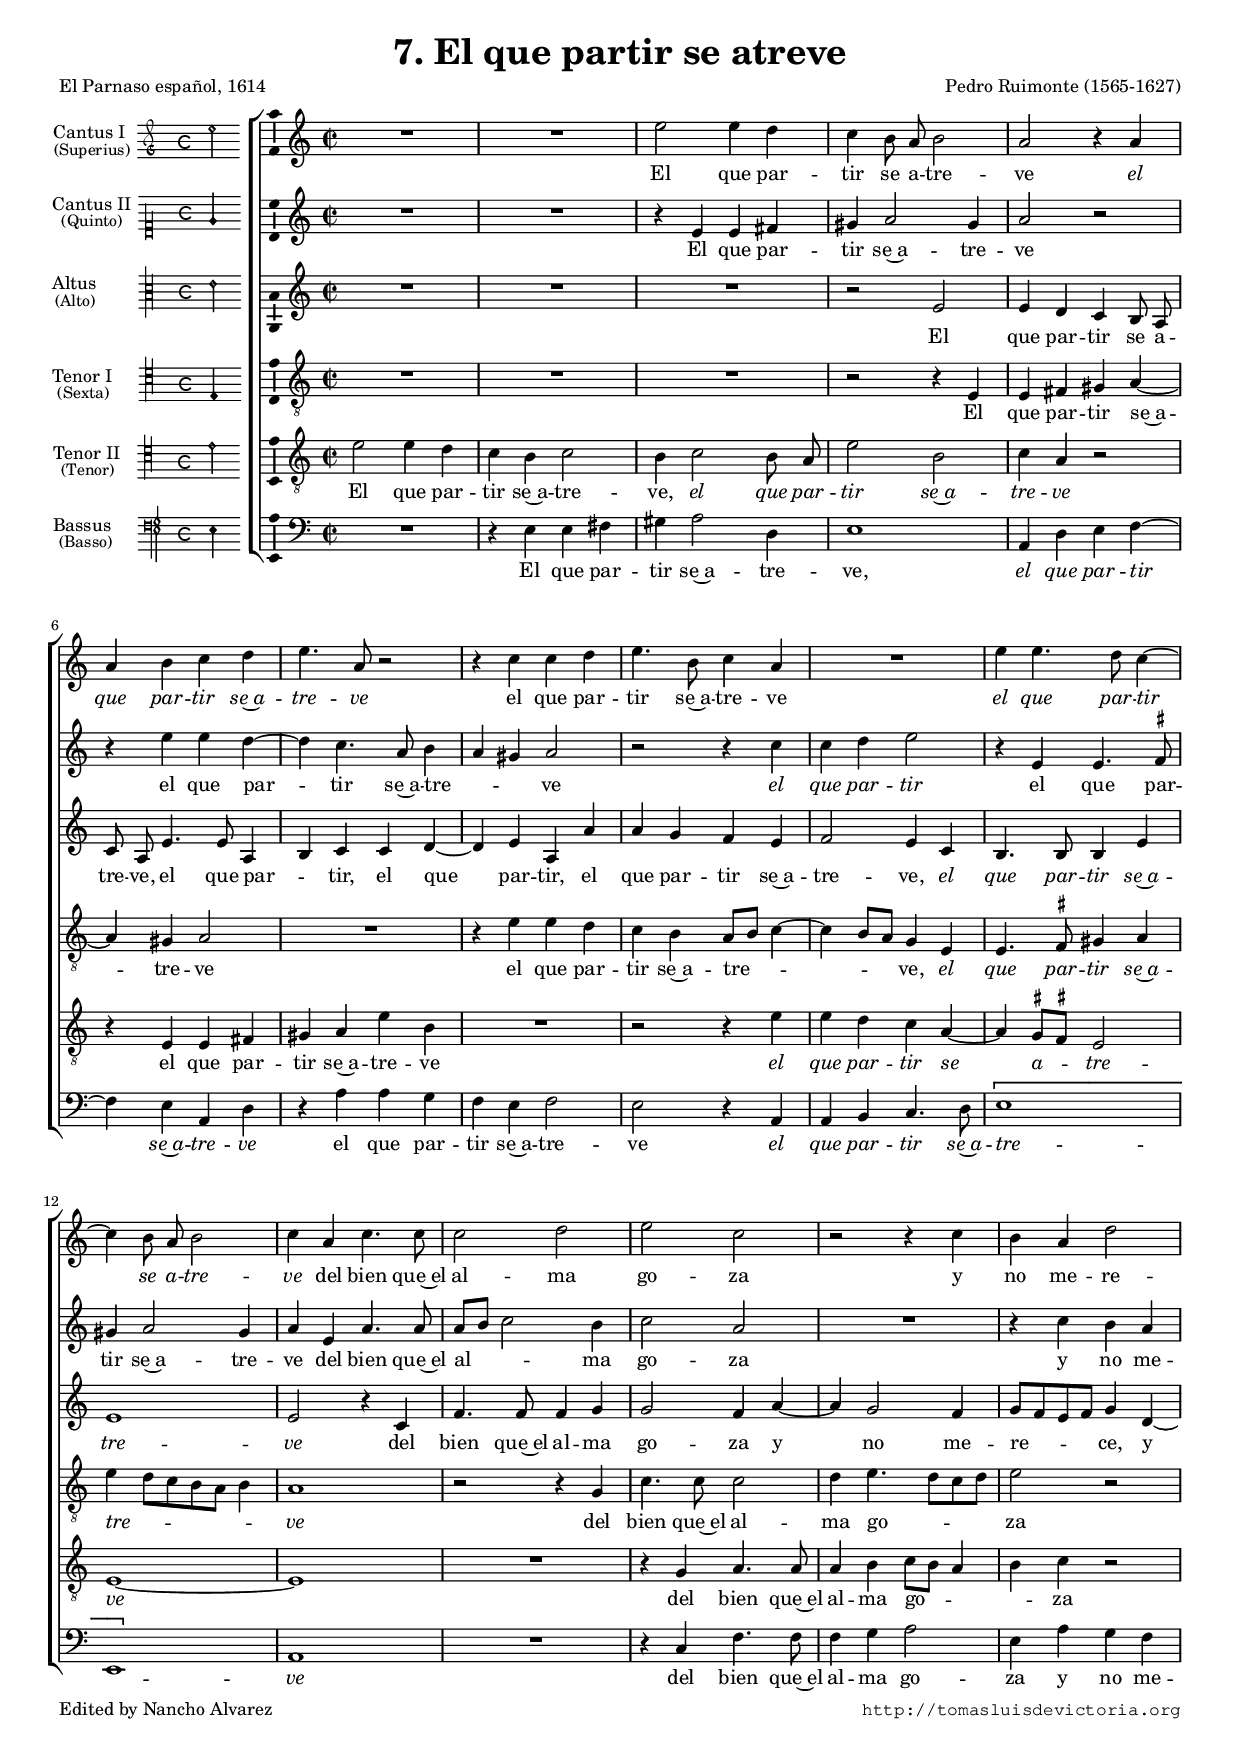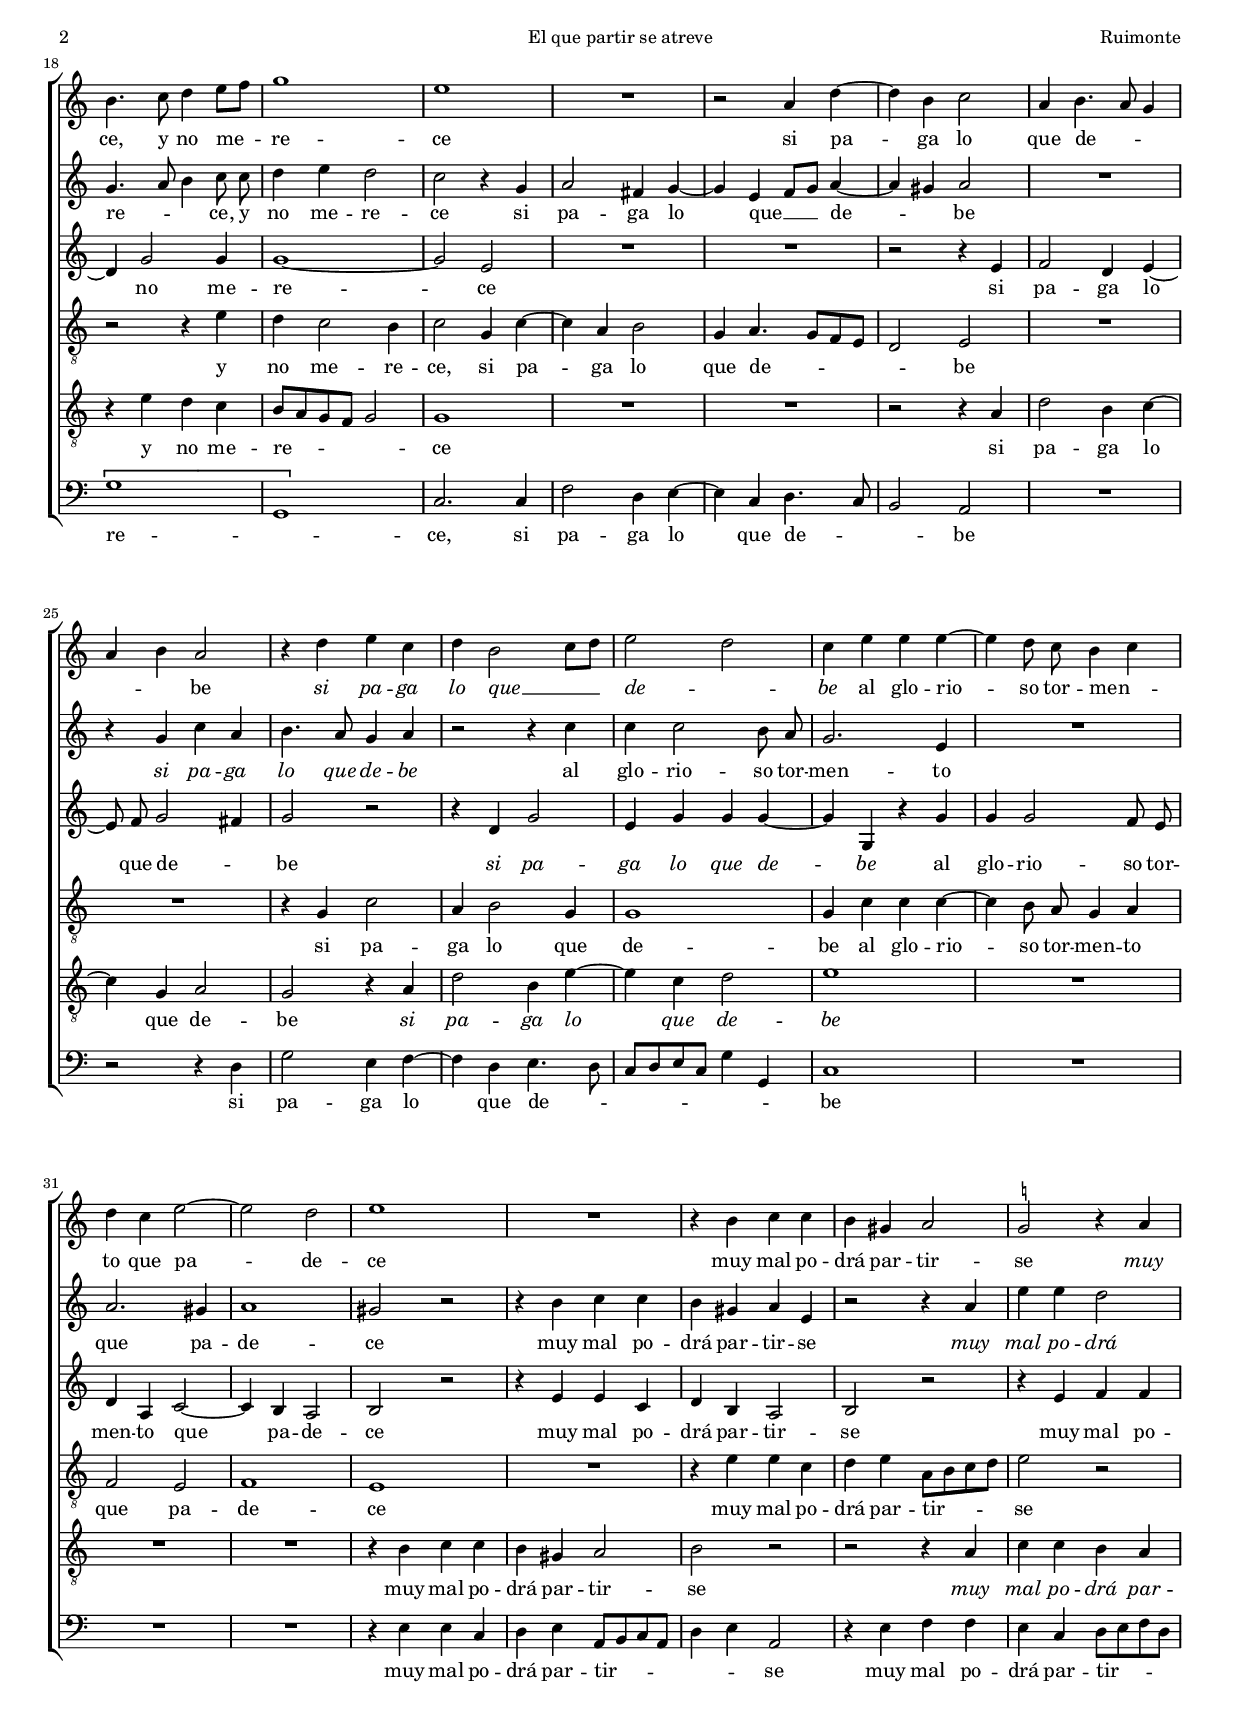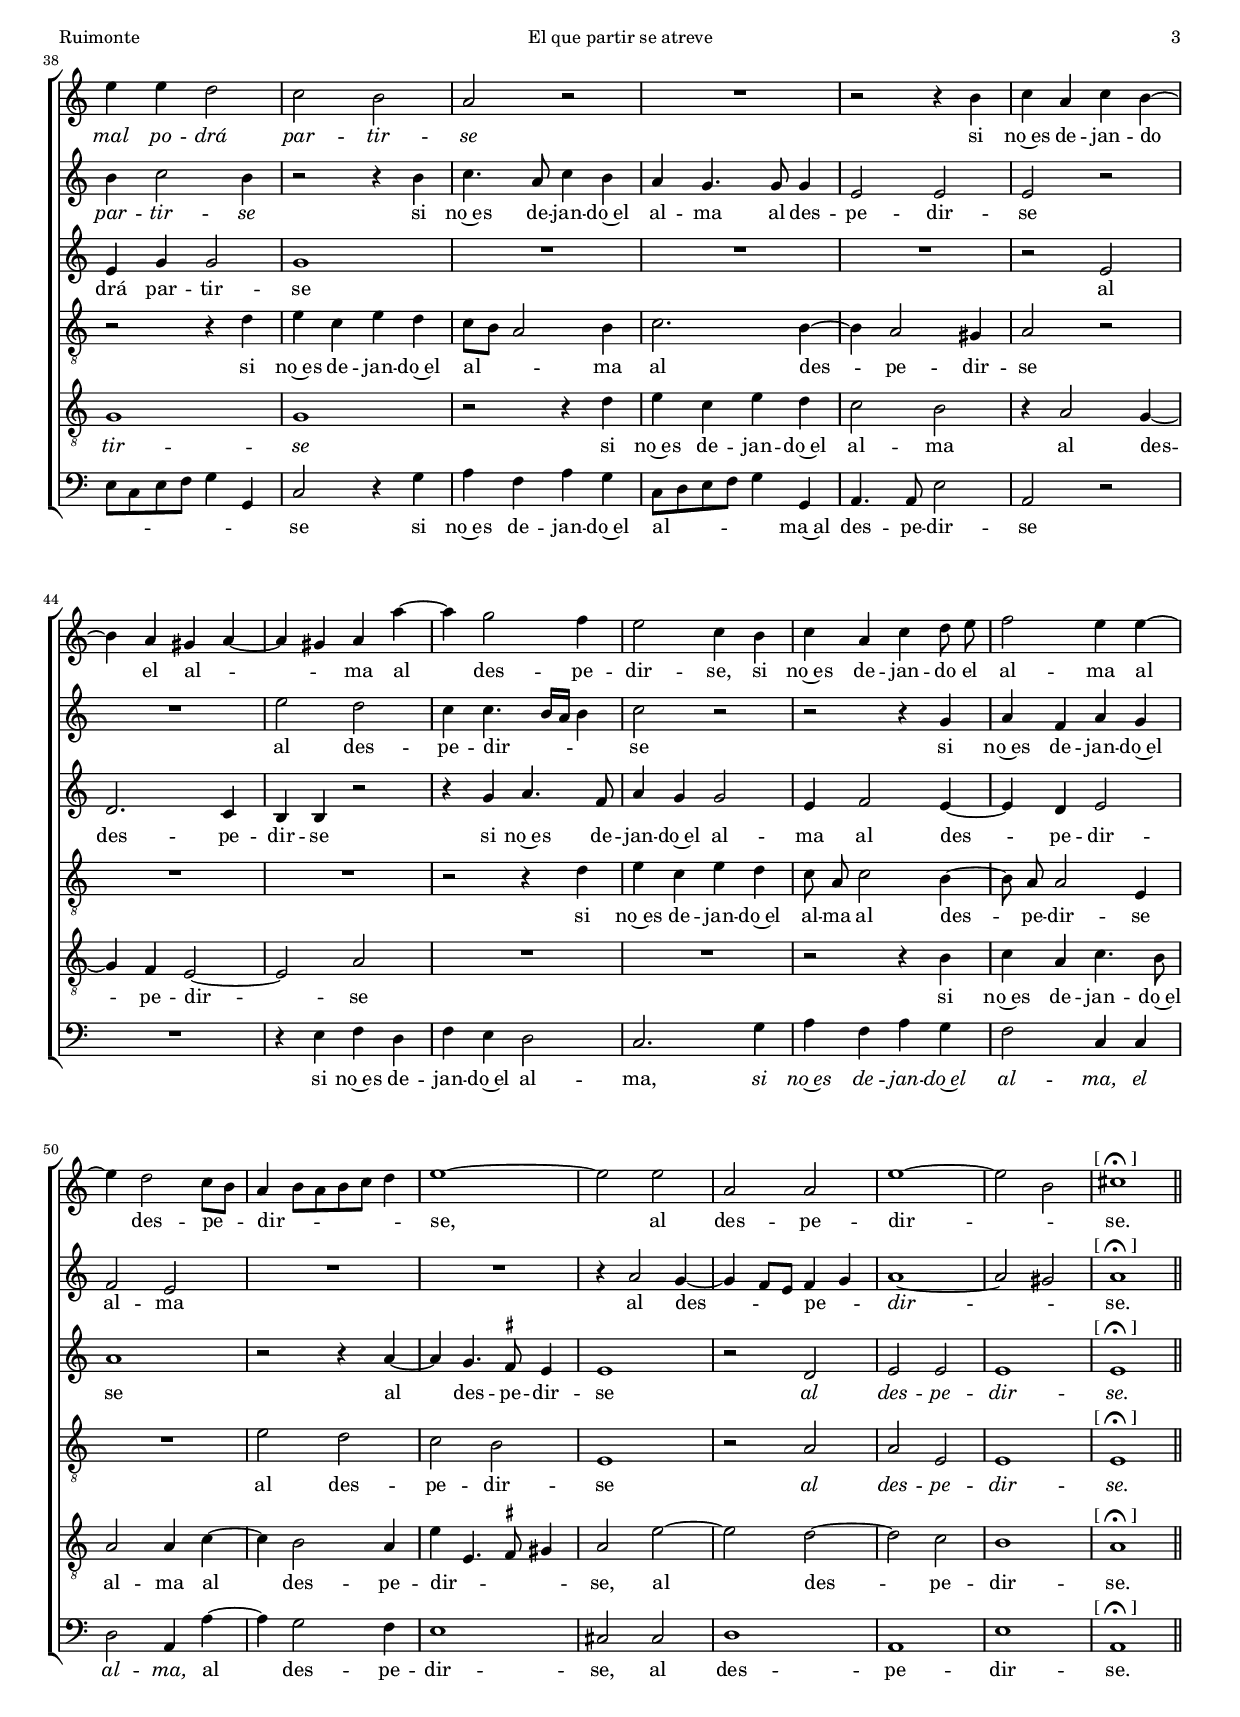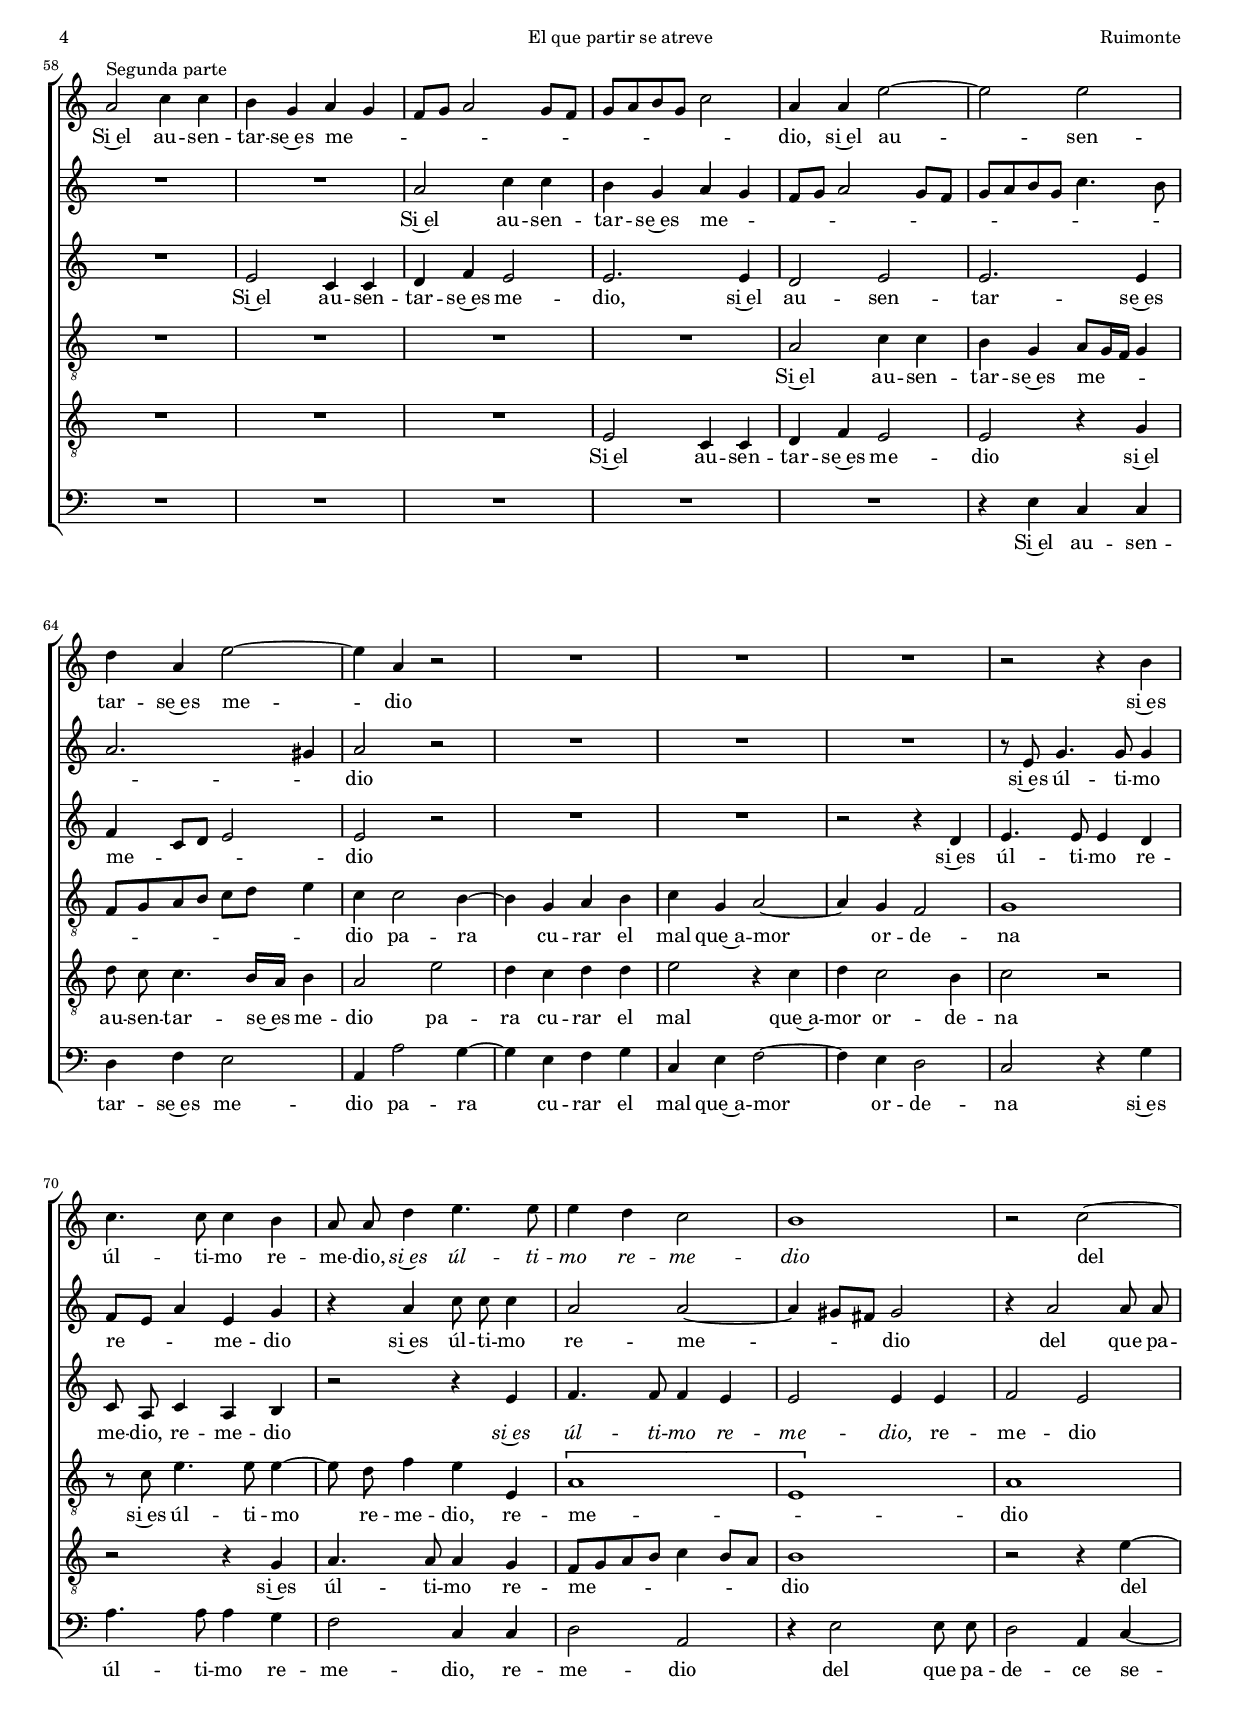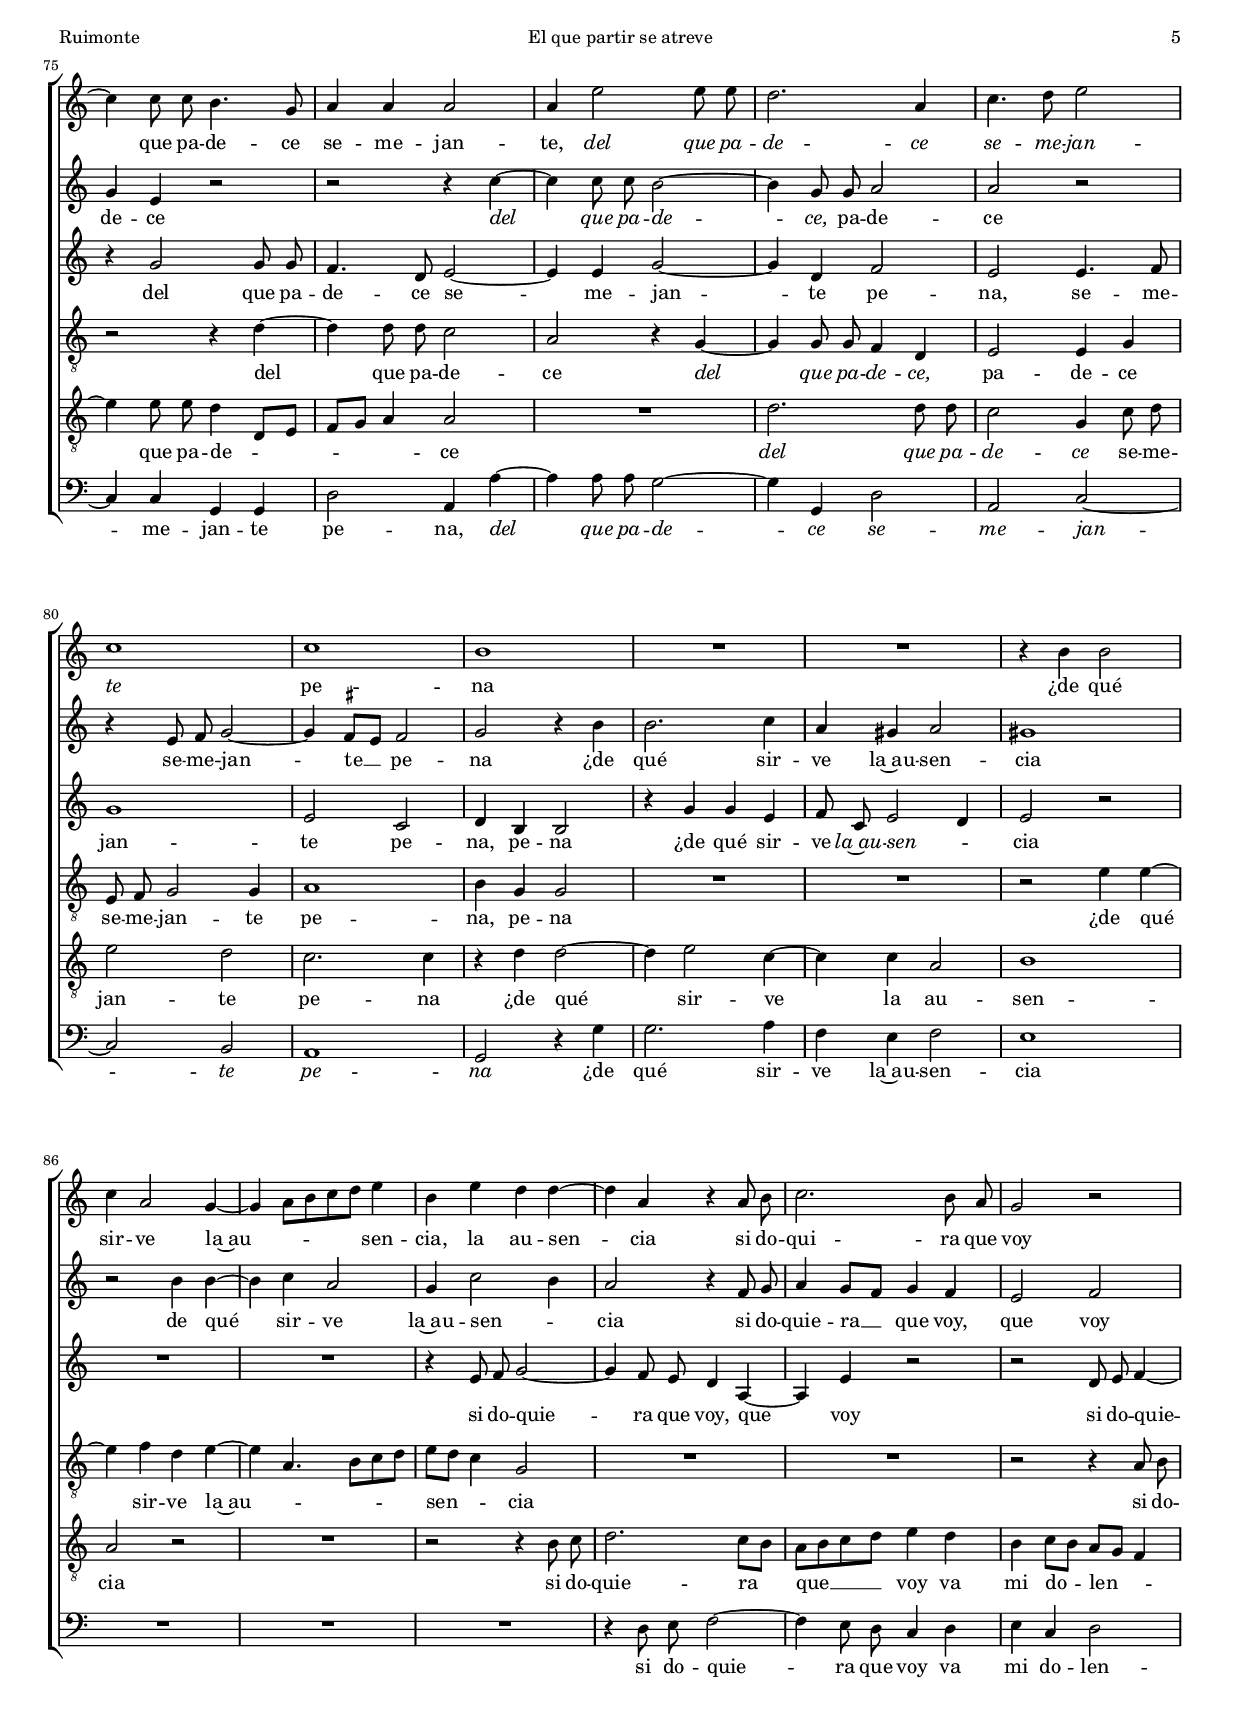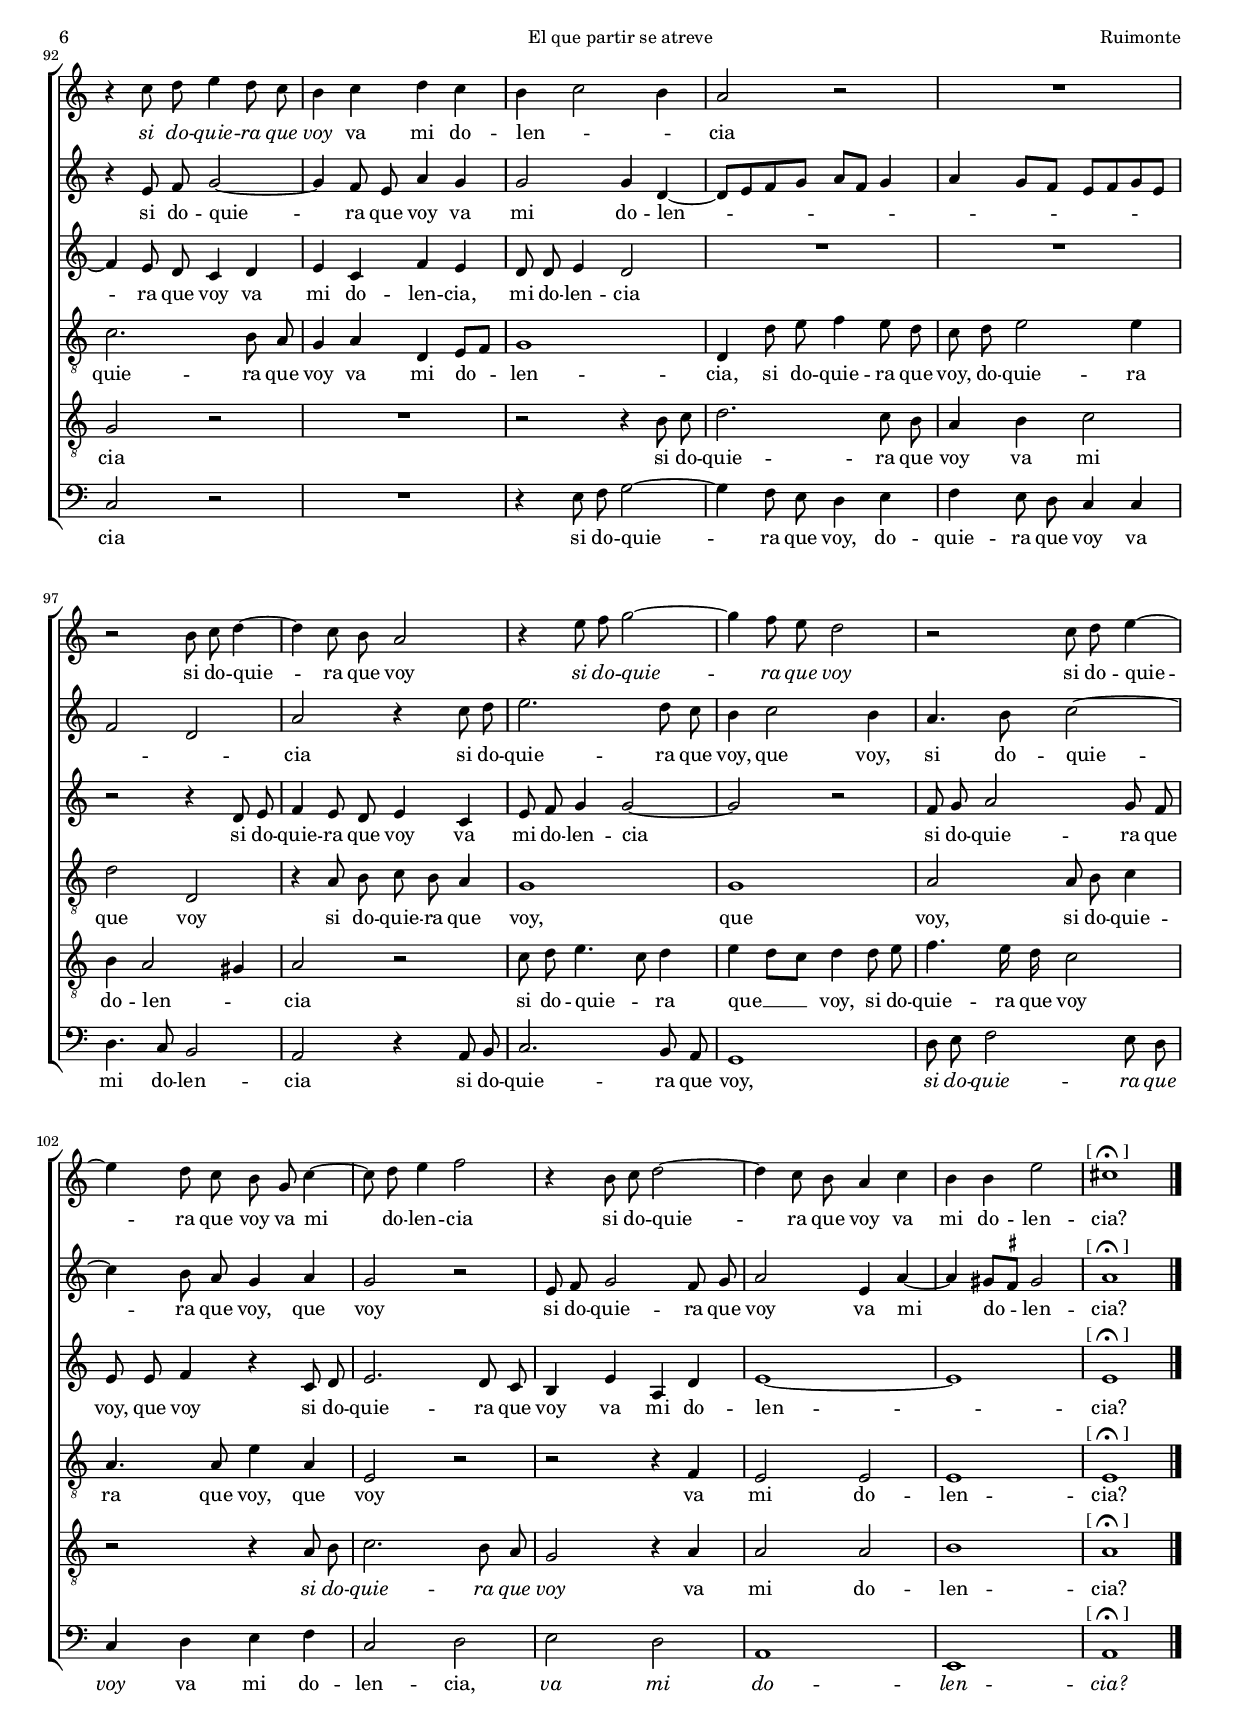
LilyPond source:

\version "2.18.0"

#(set-default-paper-size "a4")
#(set-global-staff-size 15.6)
#(ly:set-option 'point-and-click #f)
%mobile -s13.0 -i2.5

italicas=\override LyricText.font-shape = #'italic
rectas=\override LyricText.font-shape = #'upright
ss=\once \set suggestAccidentals = ##t
incipitwidth = 20
mtempo={\tempo 4 = 120}
mtempob={\tempo 4 = 60}
pfermata=\markup{\hspace #-2 "[" \musicglyph #"scripts.ufermata" "]"}

htitle="El que partir se atreve"
hcomposer="Ruimonte"

\header {
        title=\markup{\fontsize #2 "7. El que partir se atreve"}
	%subtitle="Madrigal"
	%subsubtitle=\markup{\null \vspace #2 }
	composer="Pedro Ruimonte (1565-1627)"
        pdfauthor=\composer
	%opus="(-)"
	poet=\markup{"El Parnaso español, 1614"}
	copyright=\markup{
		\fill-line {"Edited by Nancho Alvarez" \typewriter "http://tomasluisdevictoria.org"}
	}
%	tagline=""
}

global={\key c \major \time 2/2
        \skip 1*57 \bar "||" \break
	\skip 1*50 \bar "|."
}


cantus=\relative c''{
	R1*2
	e2 e4 d
	c4 b8 a b2
	a2 r4 a
	a b c d
	e4. a,8 r2
	r4 c c d
	e4. b8 c4 a
	R1
	e'4 e4. d8 c4 ~
	c4 b8 a b2
	c4 a c4. c8
	c2 d
	e c
	r2 r4 c
	b a d2
	b4. c8 d4 e8[ f]
	g1
	e1
	R1
	r2 a,4 d ~
	d b c2
	a4 b4. a8 g4
	a b a2
	r4 d e c
	d b2 c8[ d]
	e2 d
	c4 e e e ~
	e d8 c b4 c
	d c e2 ~
	e d
	e1
	R1
	r4 b c c
	b4 gis a2
	\ss g!2 r4 a
	e'4 e d2
	c b
	a r
	R1
	r2 r4 b
	c4 a c b ~
	b4 a gis a ~
	a gis a a' ~
	a g2 f4
	e2 c4 b
	c4 a c d8 e
	f2 e4 e ~
	e d2 c8[ b]
	a4 b8[ a b c] d4
	e1 ~
	e2 e
	a,2 a
	e'1 ~
	e2 b
	cis1^\pfermata
	s4*0^\markup{"Segunda parte"}
	a2 c4 c
	b g a g
	f8[ g] a2 g8[ f]
	g[ a b g] c2
	a4 a e'2 ~
	e e
	d4 a e'2 ~
	e4 a, r2
	R1*3
	r2 r4 b
	c4. c8 c4 b
	a8 a d4 e4. e8
	e4 d c2
	b1
	r2 c ~
	c4 c8 c b4. g8
	a4 a a2
	a4 e'2 e8 e
	d2. a4
	c4. d8 e2
	c1
	c
	b
	R1*2
	r4 b b2
	c4 a2 g4 ~
	g4 a8[ b c d] e4
	b e d d ~
	d a r a8 b
	c2. b8 a
	g2 r
	r4 c8 d e4 d8 c
	b4 c d c
	b c2 b4
	a2 r
	R1
	r2 b8 c d4 ~
	d c8 b a2
	r4 e'8 f g2 ~
	g4 f8 e d2
	r2 c8 d e4 ~
	e d8 c b g c4 ~
	c8 d e4 f2
	r4 b,8 c d2 ~
	d4 c8 b a4 c
	b b e2
	cis1^\pfermata
}

cantusdos=\relative c'{
	R1*2
	r4 e e fis
	gis4 a2 gis4
	a2 r
	r4 e' e d ~
	d c4. a8 b4
	a gis a2
	r2 r4 c
	c d e2
	r4 e, e4. \ss fis8
	gis4 a2 gis4
	a e a4. a8
	a8[ b] c2 b4
	c2 a
	R1
	r4 c b a
	g4. a8 b4 c8 c
	d4 e d2
	c2 r4 g
	a2 fis4 g ~
	g e f8[ g] a4 ~
	a gis a2
	R1
	r4 g c a
	b4. a8 g4 a
	r2 r4 c
	c4 c2 b8 a
	g2. e4
	R1
	a2. gis4
	a1
	gis2 r
	r4 b c c
	b gis a e
	r2 r4 a
	e' e d2
	b4 c2 b4
	r2 r4 b
	c4. a8 c4 b
	a4 g4. g8 g4
	e2 e
	e r
	R1
	e'2 d
	c4 c4. b16[ a] b4
	c2 r
	r2 r4 g
	a f a g
	f2 e
	R1*2
	r4 a2 g4 ~
	g f8[ e] f4 g
	a1 ~
	a2 gis
	a1^\pfermata
	R1*2
	a2 c4 c
	b4 g a g
	f8[ g] a2 g8[ f]
	g[ a b g] c4. b8
	a2. gis4
	a2 r
	R1*3
	r8 e g4. g8 g4
	f8[ e] a4 e g
	r a c8 c c4
	a2 a ~
	a4 gis8[ fis] gis2
	r4 a2 a8 a
	g4 e r2
	r2 r4 c' ~
	c c8 c b2 ~
	b4 g8 g a2
	a2 r
	r4 e8 f g2 ~
	g4 \ss fis8[ e] fis2
	g2 r4 b
	b2. c4
	a gis a2
	gis1
	r2 b4 b ~
	b4 c a2
	g4 c2 b4
	a2 r4 f8 g
	a4 g8[ f] g4 f
	e2 f
	r4 e8 f g2 ~
	g4 f8 e a4 g
	g2 g4 d ~
	d8[ e f g] a[ f] g4
	a g8[ f] e[ f g e]
	f2 d
	a'2 r4 c8 d
	e2. d8 c
	b4 c2 b4
	a4. b8 c2 ~
	c4 b8 a g4 a
	g2 r
	e8 f g2 f8 g
	a2 e4 a ~
	a gis8[ \ss fis] gis2
	a1^\pfermata
}

altus=\relative c'{
	R1*3
	r2 e
	e4 d c b8 a
	c a e'4. e8 a,4
	b4 c c d ~
	d e a, a'
	a g f e
	f2 e4 c
	b4. b8 b4 e
	e1
	e2 r4 c
	f4. f8 f4 g
	g2 f4 a ~
	a4 g2 f4
	g8[ f e f] g4 d ~
	d g2 g4
	g1 ~
	g2 e
	R1*2
	r2 r4 e
	f2 d4 e ~
	e8 f g2 fis4
	g2 r
	r4 d g2
	e4 g g g ~
	g g, r g'
	g4 g2 f8 e
	d4 a c2 ~
	c4 b a2
	b2 r
	r4 e e c
	d b a2
	b2 r
	r4 e f f
	e g g2
	g1
	R1*3
	r2 e
	d2. c4
	b b r2
	r4 g' a4. f8
	a4 g g2
	e4 f2 e4 ~
	e d e2
	a1
	r2 r4 a ~
	a g4. \ss fis8 e4
	e1
	r2 d
	e e
	e1
	e^\pfermata
	R1
	e2 c4 c
	d f e2
	e2. e4
	d2 e
	e2. e4
	f4 c8[ d] e2
	e2 r
	R1*2
	r2 r4 d
	e4. e8 e4 d
	c8 a c4 a b
	r2 r4 e
	f4. f8 f4 e
	e2 e4 e
	f2 e
	r4 g2 g8 g
	f4. d8 e2 ~
	e4 e g2 ~
	g4 d f2
	e2 e4. f8
	g1
	e2 c
	d4 b b2
	r4 g' g e
	f8 c e2 d4
	e2 r
	R1*2
	r4 e8 f g2 ~
	g4 f8 e d4 a ~
	a e' r2
	r2 d8 e f4 ~
	f e8 d c4 d
	e c f e
	d8 d e4 d2
	R1*2
	r2 r4 d8 e
	f4 e8 d e4 c
	e8 f g4 g2 ~
	g r
	f8 g a2 g8 f
	e e f4 r c8 d
	e2. d8 c
	b4 e a, d
	e1 ~
	e
	e1^\pfermata
}

tenor=\relative c{
	R1*3
	r2 r4 e
	e fis gis a ~
	a gis a2
	R1
	r4 e' e d
	c b a8[ b] c4 ~
	c b8[ a] g4 e
	e4. \ss fis8 gis4 a
	e'4 d8[ c b a] b4
	a1
	r2 r4 g
	c4. c8 c2
	d4 e4. d8[ c d]
	e2 r
	r r4 e
	d c2 b4
	c2 g4 c ~
	c a b2
	g4 a4. g8[ f e]
	d2 e
	R1*2
	r4 g c2
	a4 b2 g4
	g1
	g4 c c c ~
	c b8 a g4 a
	f2 e
	f1
	e
	R1
	r4 e' e c
	d4 e a,8[ b c d]
	e2 r
	r2 r4 d
	e c e d
	c8[ b] a2 b4
	c2. b4 ~
	b4 a2 gis4 
	a2 r
	R1*2
	r2 r4 d
	e c e d
	c8 a c2 b4 ~
	b8 a a2 e4
	R1
	e'2 d
	c b
	e,1
	r2 a
	a e
	e1
	e^\pfermata
	R1*4
	a2 c4 c
	b g a8[ g16 f] g4
	f8[ g a b] c[ d] e4
	c4 c2 b4 ~
	b4 g a b
	c g a2 ~
	a4 g f2
	g1
	r8 c e4. e8 e4 ~
	e8 d f4 e e,
	\[a1
	e\]
	a1
	r2 r4 d ~
	d4 d8 d c2
	a r4 g ~
	g g8 g f4 d
	e2 e4 g
	e8 f g2 g4
	a1
	b4 g g2
	R1*2
	r2 e'4 e ~
	e f d e ~
	e a,4. b8[ c d]
	e8[ d] c4 g2
	R1*2
	r2 r4 a8 b
	c2. b8 a
	g4 a d, e8[ f]
	g1
	d4 d'8 e f4 e8 d
	c d e2 e4
	d2 d,
	r4 a'8 b c b a4
	g1
	g
	a2 a8 b c4
	a4. a8 e'4 a,
	e2 r
	r r4 f
	e2 e
	e1
	e^\pfermata
}

tenordos=\relative c'{
	e2 e4 d
	c b c2
	b4 c2 b8 a
	e'2 b
	c4 a r2
	r4 e e fis
	gis a e' b
	R1
	r2 r4 e
	e d c a ~
	a \ss gis8[ \ss fis] e2
	e1 ~
	e
	R1
	r4 g a4. a8
	a4 b c8[ b] a4
	b c r2
	r4 e d c
	b8[ a g f] g2
	g1
	R1*2
	r2 r4 a
	d2 b4 c ~
	c g a2
	g r4 a
	d2 b4 e ~
	e4 c d2
	e1
	R1*3
	r4 b c c
	b gis a2
	b r
	r2 r4 a
	c c b a
	g1
	g
	r2 r4 d'
	e c e d
	c2 b
	r4 a2 g4 ~
	g4 f e2 ~
	e a
	R1*2
	r2 r4 b
	c a c4. b8
	a2 a4 c ~
	c4 b2 a4
	e' e,4. \ss fis8 gis4
	a2 e' ~
	e2 d ~
	d c
	b1
	a^\pfermata
	R1*3
	e2 c4 c
	d f e2
	e r4 g
	d'8 c c4. b16[ a] b4
	a2 e'
	d4 c d d
	e2 r4 c
	d c2 b4
	c2 r
	r2 r4 g
	a4. a8 a4 g
	f8[ g a b] c4 b8[ a]
	b1
	r2 r4 e ~
	e4 e8 e d4 d,8[ e]
	f[ g] a4 a2
	R1
	d2. d8 d
	c2 g4 c8 d
	e2 d
	c2. c4
	r4 d d2 ~
	d4 e2 c4 ~
	c c a2
	b1
	a2 r
	R1
	r2 r4 b8 c
	d2. c8[ b]
	a[ b c d] e4 d
	b4 c8[ b] a[ g] f4
	g2 r
	R1
	r2 r4 b8 c
	d2. c8 b
	a4 b c2
	b4 a2 gis4
	a2 r
	c8 d e4. c8 d4
	e4 d8[ c] d4 d8 e
	f4. e16 d c2
	r2 r4 a8 b
	c2. b8 a
	g2 r4 a
	a2 a
	b1
	a1^\pfermata
}

bassus=\relative c{
	R1
	r4 e e fis
	gis a2 d,4
	e1
	a,4 d e f ~
	f e a, d
	r4 a' a g
	f e f2
	e r4 a,
	a b c4. d8
	\[e1
	e,\]
	a
	R1
	r4 c f4. f8
	f4 g a2
	e4 a g f
	\[g1
	g,\]
	c2. c4
	f2 d4 e ~
	e c d4. c8
	b2 a
	R1
	r2 r4 d
	g2 e4 f ~
	f d e4. d8
	c8[ d e c] g'4 g,
	c1
	R1*3
	r4 e e c
	d e a,8[ b c a] 
	d4 e a,2
	r4 e' f f
	e c d8[ e f d]
	e[ c e f] g4 g,
	c2 r4 g'
	a4 f a g
	c,8[ d e f] g4 g,
	a4. a8 e'2
	a,2 r
	R1
	r4 e' f d
	f e d2
	c2. g'4
	a4 f a g
	f2 c4 c
	d2 a4 a' ~
	a4 g2 f4
	e1
	cis2 cis
	d1
	a
	e'
	a,^\pfermata
	R1*5
	r4 e' c c
	d f e2
	a,4 a'2 g4 ~
	g e f g
	c, e f2 ~
	f4 e d2
	c r4 g'
	a4. a8 a4 g
	f2 c4 c
	d2 a
	r4 e'2 e8 e
	d2 a4 c ~
	c c g g
	d'2 a4 a' ~
	a a8 a g2 ~
	g4 g, d'2
	a2 c ~
	c b
	a1
	g2 r4 g'
	g2. a4
	f4 e f2
	e1
	R1*3
	r4 d8 e f2 ~
	f4 e8 d c4 d
	e4 c d2
	c r
	R1
	r4 e8 f g2 ~
	g4 f8 e d4 e
	f e8 d c4 c
	d4. c8 b2
	a2 r4 a8 b
	c2. b8 a
	g1
	d'8 e f2 e8 d
	c4 d e f
	c2 d
	e d
	a1
	e
	a^\pfermata
}

textocantus=\lyricmode{
El que par -- tir se a -- tre -- ve
\italicas
el que par -- tir se~a -- tre -- ve
\rectas
el que par -- tir se~a -- tre -- ve
\italicas
el que par -- tir se a -- tre -- ve
\rectas
del bien que~el al -- ma go -- za
y no me -- re -- ce,
y no me -- re -- ce
si pa -- ga lo que de -- _ _ _ _ be
\italicas
si pa -- ga lo que __ _ de -- _ be
\rectas
al glo -- rio -- so tor -- men -- _ to que pa -- de -- ce
muy mal po -- drá par -- tir -- se
\italicas
muy mal po -- drá par -- tir -- se
\rectas
si no~es de -- jan -- do el al -- _ _ ma
al des -- pe -- dir -- se,
si no~es de -- jan -- do el al -- ma
al des -- pe -- dir -- _ _ se,
al des -- pe -- dir -- _ se.
Si~el au -- sen -- tar -- se~es me -- _ _ _ _ _ _ dio,
si~el au -- sen -- tar -- se~es me -- dio
si~es úl -- ti -- mo re -- me -- dio,
\italicas
si~es úl -- ti -- mo re -- me -- dio
\rectas
del que pa -- de -- ce se -- me -- jan -- te,
\italicas
del que pa -- de -- ce se -- me -- jan -- te
\rectas
pe -- na
¿de qué sir -- ve la~au -- _ sen -- cia,
la au -- sen -- cia
si do -- qui -- ra que voy
\italicas
si do -- quie -- ra que voy
\rectas
va mi do -- len -- _ _ cia
si do -- quie -- ra que voy
\italicas
si do -- quie -- ra que voy
\rectas
si do -- quie -- ra que voy
va mi do -- len -- cia
si do -- quie -- ra que voy
va mi do -- len -- cia?
}

textocantusdos=\lyricmode{
El que par -- tir se~a -- tre -- ve
el que par -- tir se~a -- tre -- _ _ ve
\italicas
el que par -- tir
\rectas
el que par -- tir se~a -- tre -- ve
del bien que~el al -- _ ma go -- za
y no me -- re -- _ _ ce,
y no me -- re -- ce
si pa -- ga lo que __ _ de -- _ be
\italicas
si pa -- ga lo que de -- be
\rectas
al glo -- rio -- so tor -- men -- to
que pa -- de -- ce
muy mal po -- drá par -- tir -- se
\italicas
muy mal po -- drá par -- tir -- se
\rectas
si no~es de -- jan -- do~el al -- ma
al des -- pe -- dir -- se
al des -- pe -- dir -- _ _ se
si no~es de -- jan -- do~el al -- ma
al des -- _ pe -- _ \italicas dir -- _ \rectas se.
Si~el au -- sen -- tar -- se~es me -- _ _ _ _ _ _ _ _ _ dio
si~es úl -- ti -- mo
re -- _ me -- dio
si~es úl -- ti -- mo re -- me -- _ dio
del que pa -- de -- ce
\italicas
del que pa -- de -- ce, \rectas pa -- de -- ce
se -- me -- jan -- te __ pe -- na
¿de qué sir -- ve la~au -- sen -- cia
de qué sir -- ve la~au -- sen -- _ cia
si do -- quie -- ra __ que voy,
que voy
si do -- quie -- ra que voy 
va mi do -- len -- _ _ _ _ _ _ _ cia
si do -- quie -- ra que voy,
que voy,
si do -- quie -- ra que voy,
que voy
si do -- quie -- ra que voy
va mi do -- len -- cia?
}

textoaltus=\lyricmode{
El que par -- tir se a -- tre -- ve,
el que par -- _ tir,
el que par -- tir,
el que par -- tir se~a -- tre -- ve,
\italicas
el que par -- tir se~a -- tre -- ve
\rectas
del bien que~el al -- ma go -- za y no me -- re -- ce,
y no me -- re -- ce
si pa -- ga lo que de -- _ be
\italicas
si pa -- ga lo que de -- be
\rectas
al glo -- rio -- so tor -- men -- to
que pa -- de -- ce
muy mal po -- drá par -- tir -- se
muy mal po -- drá par -- tir -- se
al des -- pe -- dir -- se
si no~es de -- jan -- do~el al -- ma
al des -- pe -- dir -- se
al des -- pe -- dir -- se
\italicas
al des -- pe -- dir -- se.
\rectas
Si~el au -- sen -- tar -- se~es me -- dio,
si~el au -- sen -- tar -- se~es me -- _ _ dio
si~es úl -- ti -- mo re -- me -- dio,
re -- me -- dio
\italicas
si~es úl -- ti -- mo re -- me -- dio,
\rectas
re -- me -- dio
del que pa -- de -- ce se -- me -- jan -- te pe -- na,
se -- me -- jan -- te pe -- na, pe -- na
¿de qué sir -- ve \italicas la~au -- sen -- _ \rectas cia
si do -- quie -- ra que voy,
que voy
si do -- quie -- ra que voy va mi do -- len -- cia,
mi do -- len -- cia
si do -- quie -- ra que voy va mi do -- len -- cia
si do -- quie -- ra que voy,
que voy
si do -- quie -- ra que voy va
mi do -- len -- cia?
}

textotenor=\lyricmode{
El que par -- tir se~a -- tre -- ve
el que par -- tir se~a -- tre -- _ _ ve,
\italicas
el que par -- tir se~a -- tre -- _ _ ve
\rectas
del bien que~el al -- ma go -- _ za
y no me -- re -- ce,
si pa -- ga lo que de -- _ _ be
si pa -- ga lo que de -- be
al glo -- rio -- so tor -- men -- to que pa -- de -- ce
muy mal po -- drá par -- tir -- se
si no~es de -- jan -- do~el al -- _ ma
al des -- pe -- dir -- se
si no~es de -- jan -- do~el al -- ma
al des -- pe -- dir -- se
al des -- pe -- dir -- se
\italicas
al des -- pe -- dir -- se.
\rectas
Si~el au -- sen -- tar -- se~es me -- _ _ _ _ dio
pa -- ra cu -- rar el mal que~a -- mor or -- de -- na
si~es úl -- ti -- mo re -- me -- dio,
re -- me -- _ dio
del que pa -- de -- ce
\italicas
del que pa -- de -- ce,
\rectas
pa -- de -- ce
se -- me -- jan -- te pe -- na,
pe -- na
¿de qué sir -- ve la~au -- _ _ sen -- _ cia
si do -- quie -- ra que voy
va mi do -- len -- cia,
si do -- quie -- ra que voy,
do -- quie -- ra que voy
si do -- quie -- ra que voy,
que voy,
si do -- quie -- ra que voy,
que voy
va mi do -- len -- cia?
}

textotenordos=\lyricmode{
El que par -- tir se~a -- tre -- ve,
\italicas
el que par -- tir se~a -- tre -- ve
\rectas
el que par -- tir se~a -- tre -- ve
\italicas
el que par -- tir se a -- tre -- ve
\rectas
del bien que~el al -- ma go -- _ _ za
y no me -- re -- _ ce
si pa -- ga lo que de -- be
\italicas
si pa -- ga lo que de -- be
\rectas
muy mal po -- drá par -- tir -- se
\italicas
muy mal po -- drá par -- tir -- se
\rectas
si no~es de -- jan -- do~el al -- ma
al des -- pe -- dir -- se
si no~es de -- jan -- do~el al -- ma
al des -- pe -- dir -- _ _ _ se,
al des -- pe -- dir -- se.
Si~el au -- sen -- tar -- se~es me -- dio
si~el au -- sen -- tar -- se~es me -- dio
pa -- ra cu -- rar el mal
que~a -- mor or -- de -- na
si~es úl -- ti -- mo re -- me -- _ _ dio
del que pa -- de -- _ _ _ ce
\italicas
del que pa -- de -- ce
\rectas
se -- me -- jan -- te pe -- na
¿de qué sir -- ve la au -- sen -- cia
si do -- quie -- ra que __ voy 
va mi do -- len -- _ cia
si do -- quie -- ra que voy va mi do -- len -- _ cia
si do -- quie -- _ ra
que __ _ voy,
si do -- quie -- ra que voy
\italicas
si do -- quie -- ra que voy
\rectas
va mi do -- len -- cia?
}

textobassus=\lyricmode{
El que par -- tir se~a -- tre -- ve,
\italicas
el que par -- tir se~a -- tre -- ve
\rectas
el que par -- tir se~a -- tre -- ve
\italicas
el que par -- tir se~a -- tre -- _ ve
\rectas
del bien que~el al -- ma go -- za y no me -- re -- _ ce,
si pa -- ga lo que de -- _ _ be
si pa -- ga lo que de -- _ _ _ _ be
muy mal po -- drá par -- tir -- _ _ se
muy mal po -- drá par -- tir -- _ _ _ se
si no~es de -- jan -- do~el al -- _ ma~al
des -- pe -- dir -- se
si no~es de -- jan -- do~el al -- ma,
\italicas
si no~es de -- jan -- do~el al -- ma,
el al -- ma,
\rectas
al des -- pe -- dir -- se,
al des -- pe -- dir -- se.
Si~el au -- sen -- tar -- se~es me -- dio
pa -- ra cu -- rar el mal que~a -- mor or -- de -- na
si~es úl -- ti -- mo re -- me -- dio,
re -- me -- dio
del que pa -- de -- ce se -- me -- jan -- te pe -- na,
\italicas
del que pa -- de -- ce se -- me -- jan -- te pe -- na
\rectas
¿de qué sir -- ve la~au -- sen -- cia
si do -- quie -- ra que voy va mi do -- len -- cia
si do -- quie -- ra que voy,
do -- quie -- ra que voy
va mi do -- len -- cia
si do -- quie -- ra que voy,
\italicas
si do -- quie -- ra que voy
\rectas
va mi do -- len -- cia,
\italicas
va mi do -- len -- cia?
}


incipitcantus=\markup{
	\score{
		{ 
		\set Staff.instrumentName=\markup{\center-column{\raise #-1 "Cantus I  " \smaller "(Superius) "}}
		\override NoteHead.style = #'neomensural
		\override Staff.TimeSignature.style = #'neomensural
		\cadenzaOn 
		\clef "petrucci-g"
		\key c \major
		\time 4/4
                e''2
		} 

	\layout { line-width=\incipitwidth indent = 0 }
	}
}

incipitcantusdos=\markup{
	\score{
		{ 
		\set Staff.instrumentName=\markup{\center-column{\raise #-1 "Cantus II " \smaller "(Quinto) "}}
		\override NoteHead.style = #'neomensural
		\override Staff.TimeSignature.style = #'neomensural
		\cadenzaOn 
		\clef "petrucci-c1"
		\key c \major
		\time 4/4
                e'4*2
		} 

	\layout { line-width=\incipitwidth indent = 0 }
	}
}

incipitaltus=\markup{
	\score{
		{ 
		\set Staff.instrumentName=\markup{\center-column{\raise #-1 "Altus        " \smaller "(Alto)         "}}
		\override NoteHead.style = #'neomensural 
		\override Staff.TimeSignature.style = #'neomensural
		\cadenzaOn 
		\clef "petrucci-c3"
		\key c \major
		\time 4/4
                e'2
		} 
	\layout { line-width=\incipitwidth indent = 0 }
	}
}


incipittenor=\markup{
	\score{
		{ 
		\set Staff.instrumentName=\markup{\center-column{\raise #-1 "Tenor I     " \smaller "(Sexta)     "}}
		\override NoteHead.style = #'neomensural 
		\override Staff.TimeSignature.style = #'neomensural
		\cadenzaOn 
		\clef "petrucci-c4"
		\key c \major
		\time 4/4
                e4*2
		} 
	\layout { line-width=\incipitwidth indent=0 }
	}
}

incipittenordos=\markup{
	\score{
		{ 
		\set Staff.instrumentName=\markup{\center-column{\raise #-1 "Tenor II   " \smaller "(Tenor)   "}}
		\override NoteHead.style = #'neomensural 
		\override Staff.TimeSignature.style = #'neomensural
		\cadenzaOn 
		\clef "petrucci-c4"
		\key c \major
		\time 4/4
                e'2
		} 
	\layout { line-width=\incipitwidth indent=0 }
	}
}


incipitbassus=\markup{
	\score{
		{ 
		\set Staff.instrumentName=\markup{\center-column{\raise #-1 "Bassus     " \smaller "(Basso)    "}}
		\override NoteHead.style = #'neomensural
		\override Staff.TimeSignature.style = #'neomensural
		\cadenzaOn 
		\clef "petrucci-f4"
		\key c \major
		\time 4/4
                e4*2
		} 
	\layout { line-width=\incipitwidth indent = 0 }
	}
}

%\layout {
%       \context {\Voice
%               \remove Ligature_bracket_engraver
%               \consists Mensural_ligature_engraver
%       }
%       line-width=\incipitwidth
%       indent = 0
%}

\score {\transpose c' c'{
\new ChoirStaff<<

	\new Staff <<\global
	\new Voice="v1" {
		\set Staff.instrumentName=\incipitcantus
		\clef "treble"
		\cantus }
	\new Lyrics \lyricsto "v1" {\textocantus }
	>>

        \new Staff <<\global
	\new Voice="v5" {
		\set Staff.instrumentName=\incipitcantusdos
		\clef "treble"
		\cantusdos }
	\new Lyrics \lyricsto "v5" {\textocantusdos }
	>>

	\new Staff <<\global
	\new Voice="v2" {
		\set Staff.instrumentName=\incipitaltus
		\clef "treble"
		\altus }
	\new Lyrics \lyricsto "v2" {\textoaltus }
	>>
	
	\new Staff <<\global
	\new Voice="v3" {
		\set Staff.instrumentName=\incipittenor
		\clef "G_8"
		\tenor }
	\new Lyrics \lyricsto "v3" {\textotenor }
	>>

	\new Staff <<\global
	\new Voice="v6" {
		\set Staff.instrumentName=\incipittenordos
		\clef "G_8"
		\tenordos }
	\new Lyrics \lyricsto "v6" {\textotenordos }
	>>

	\new Staff <<\global
	\new Voice="v4" {
		\set Staff.instrumentName=\incipitbassus
		\clef "bass"
		\bassus }
	\new Lyrics \lyricsto "v4" {\textobassus }
	>>
	
>>

	} % transpose

\layout{ 
	\context {\Lyrics 
		\override VerticalAxisGroup.staff-affinity = #UP
		\override VerticalAxisGroup.nonstaff-relatedstaff-spacing =
			#'((basic-distance . 0) (minimum-distance . 0) (padding . .5))
		\override LyricText.font-size = #1.2
		\override LyricHyphen.minimum-distance = #0.5
	}
	\context {\Score 
		tempoHideNote = ##t
		\override BarNumber.padding = #2 
	}
	\context {\Voice 
		%melismaBusyProperties = #'()
		autoBeaming = ##f
	}
	\context {\Staff 
                %\RemoveEmptyStaves
                %\override VerticalAxisGroup.remove-first = ##t
		\override VerticalAxisGroup.staff-staff-spacing =
			#'((basic-distance . 11) (minimum-distance . 0) (padding . 1))
		\consists Ambitus_engraver 
		\override LigatureBracket.padding = #1
	}
}

%\midi { \mtempo }

}


\paper{
	evenHeaderMarkup=\markup  \fill-line { \fromproperty #'page:page-number-string \htitle \hcomposer }
	oddHeaderMarkup= \markup  \fill-line { \on-the-fly #not-first-page \hcomposer \on-the-fly #not-first-page \htitle \on-the-fly #not-first-page \fromproperty #'page:page-number-string }
	%system-count=20
	%page-count = 8
	systems-per-page = 3
	ragged-last-bottom = ##f
	indent=3.4\cm
	system-system-spacing =
	#'((basic-distance . 30) (minimum-distance . 0) (padding . 5))
	top-system-spacing = % header
	#'((basic-distance . 14) (minimum-distance . 0) (padding . 0))
	last-bottom-spacing = % footer
	#'((basic-distance . 17) (minimum-distance . 0) (padding . 0))
	markup-system-spacing.padding = #1.5
}
